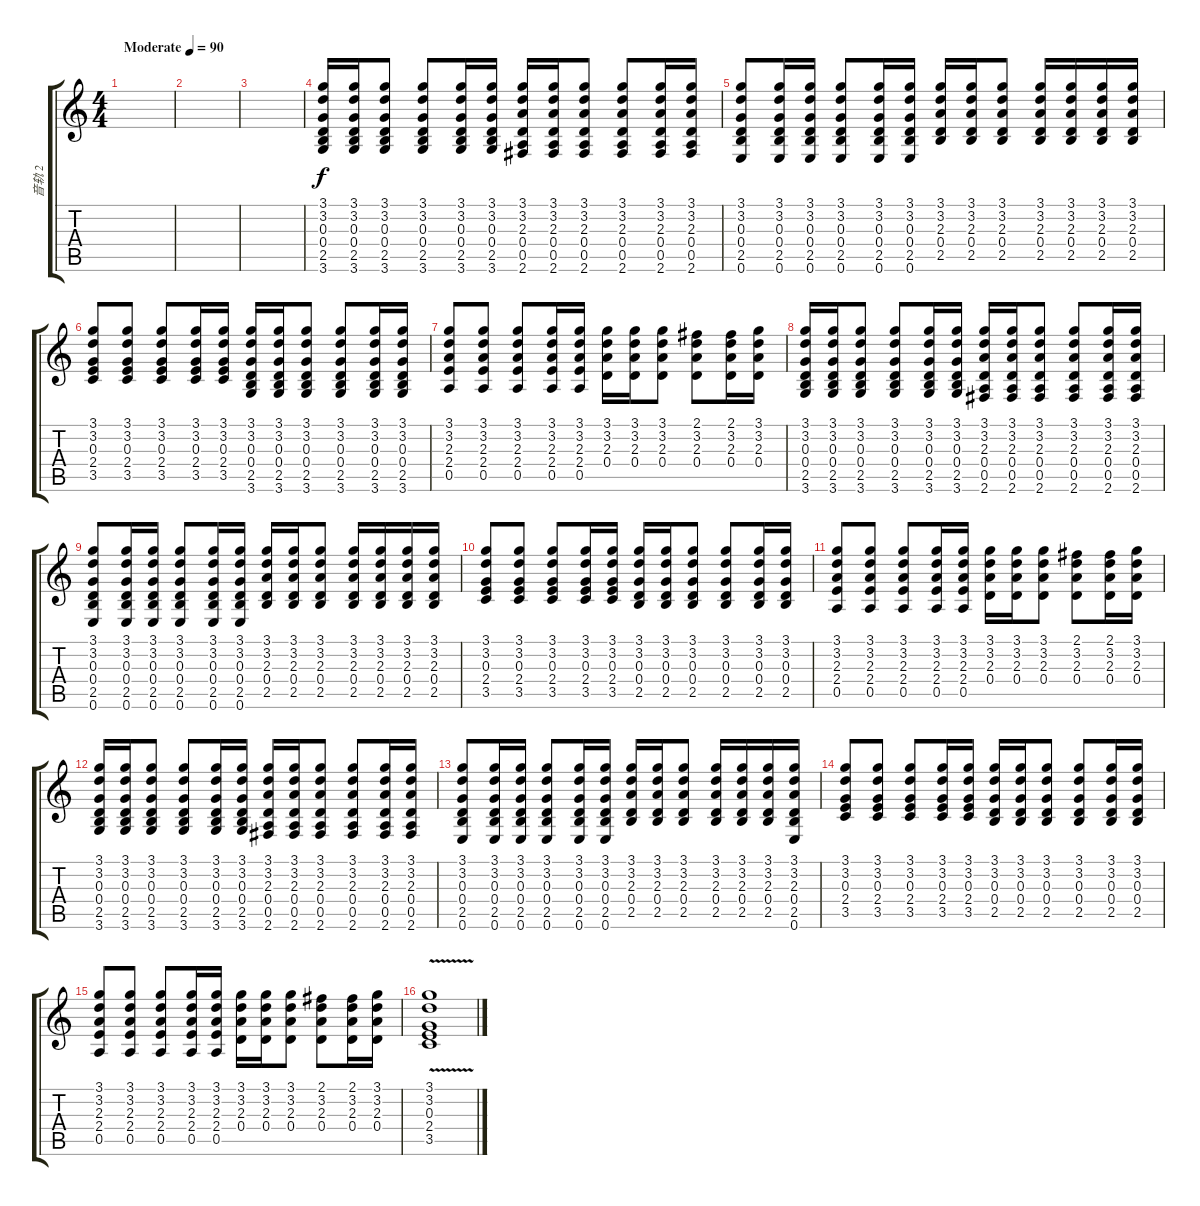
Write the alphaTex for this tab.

\track ("音轨 2" "音轨 2") {instrument acousticguitarsteel}
\staff {score tabs}
\tuning (E4 B3 G3 D3 A2 E2) {hide}
\ts (4 4)
\tempo (90 "Moderate")
\clef g2
\ks c
|
|
|
(3.1 3.2 0.3 0.4 2.5 3.6).16 (3.1 3.2 0.3 0.4 2.5 3.6).16 (3.1 3.2 0.3 0.4 2.5 3.6).8 (3.1 3.2 0.3 0.4 2.5 3.6).8 (3.1 3.2 0.3 0.4 2.5 3.6).16 (3.1 3.2 0.3 0.4 2.5 3.6).16 (3.1 3.2 2.3 0.4 0.5 2.6).16 (3.1 3.2 2.3 0.4 0.5 2.6).16 (3.1 3.2 2.3 0.4 0.5 2.6).8 (3.1 3.2 2.3 0.4 0.5 2.6).8 (3.1 3.2 2.3 0.4 0.5 2.6).16 (3.1 3.2 2.3 0.4 0.5 2.6).16 |
(3.1 3.2 0.3 0.4 2.5 0.6).8 (3.1 3.2 0.3 0.4 2.5 0.6).16 (3.1 3.2 0.3 0.4 2.5 0.6).16 (3.1 3.2 0.3 0.4 2.5 0.6).8 (3.1 3.2 0.3 0.4 2.5 0.6).16 (3.1 3.2 0.3 0.4 2.5 0.6).16 (3.1 3.2 2.3 0.4 2.5).16 (3.1 3.2 2.3 0.4 2.5).16 (3.1 3.2 2.3 0.4 2.5).8 (3.1 3.2 2.3 0.4 2.5).16 (3.1 3.2 2.3 0.4 2.5).16 (3.1 3.2 2.3 0.4 2.5).16 (3.1 3.2 2.3 0.4 2.5).16 |
(3.1 3.2 0.3 2.4 3.5).8 (3.1 3.2 0.3 2.4 3.5).8 (3.1 3.2 0.3 2.4 3.5).8 (3.1 3.2 0.3 2.4 3.5).16 (3.1 3.2 0.3 2.4 3.5).16 (3.1 3.2 0.3 0.4 2.5 3.6).16 (3.1 3.2 0.3 0.4 2.5 3.6).16 (3.1 3.2 0.3 0.4 2.5 3.6).8 (3.1 3.2 0.3 0.4 2.5 3.6).8 (3.1 3.2 0.3 0.4 2.5 3.6).16 (3.1 3.2 0.3 0.4 2.5 3.6).16 |
(3.1 3.2 2.3 2.4 0.5).8 (3.1 3.2 2.3 2.4 0.5).8 (3.1 3.2 2.3 2.4 0.5).8 (3.1 3.2 2.3 2.4 0.5).16 (3.1 3.2 2.3 2.4 0.5).16 (3.1 3.2 2.3 0.4).16 (3.1 3.2 2.3 0.4).16 (3.1 3.2 2.3 0.4).8 (2.1 3.2 2.3 0.4).8 (2.1 3.2 2.3 0.4).16 (3.1 3.2 2.3 0.4).16 |
(3.1 3.2 0.3 0.4 2.5 3.6).16 (3.1 3.2 0.3 0.4 2.5 3.6).16 (3.1 3.2 0.3 0.4 2.5 3.6).8 (3.1 3.2 0.3 0.4 2.5 3.6).8 (3.1 3.2 0.3 0.4 2.5 3.6).16 (3.1 3.2 0.3 0.4 2.5 3.6).16 (3.1 3.2 2.3 0.4 0.5 2.6).16 (3.1 3.2 2.3 0.4 0.5 2.6).16 (3.1 3.2 2.3 0.4 0.5 2.6).8 (3.1 3.2 2.3 0.4 0.5 2.6).8 (3.1 3.2 2.3 0.4 0.5 2.6).16 (3.1 3.2 2.3 0.4 0.5 2.6).16 |
(3.1 3.2 0.3 0.4 2.5 0.6).8 (3.1 3.2 0.3 0.4 2.5 0.6).16 (3.1 3.2 0.3 0.4 2.5 0.6).16 (3.1 3.2 0.3 0.4 2.5 0.6).8 (3.1 3.2 0.3 0.4 2.5 0.6).16 (3.1 3.2 0.3 0.4 2.5 0.6).16 (3.1 3.2 2.3 0.4 2.5).16 (3.1 3.2 2.3 0.4 2.5).16 (3.1 3.2 2.3 0.4 2.5).8 (3.1 3.2 2.3 0.4 2.5).16 (3.1 3.2 2.3 0.4 2.5).16 (3.1 3.2 2.3 0.4 2.5).16 (3.1 3.2 2.3 0.4 2.5).16 |
(3.1 3.2 0.3 2.4 3.5).8 (3.1 3.2 0.3 2.4 3.5).8 (3.1 3.2 0.3 2.4 3.5).8 (3.1 3.2 0.3 2.4 3.5).16 (3.1 3.2 0.3 2.4 3.5).16 (3.1 3.2 0.3 0.4 2.5).16 (3.1 3.2 0.3 0.4 2.5).16 (3.1 3.2 0.3 0.4 2.5).8 (3.1 3.2 0.3 0.4 2.5).8 (3.1 3.2 0.3 0.4 2.5).16 (3.1 3.2 0.3 0.4 2.5).16 |
(3.1 3.2 2.3 2.4 0.5).8 (3.1 3.2 2.3 2.4 0.5).8 (3.1 3.2 2.3 2.4 0.5).8 (3.1 3.2 2.3 2.4 0.5).16 (3.1 3.2 2.3 2.4 0.5).16 (3.1 3.2 2.3 0.4).16 (3.1 3.2 2.3 0.4).16 (3.1 3.2 2.3 0.4).8 (2.1 3.2 2.3 0.4).8 (2.1 3.2 2.3 0.4).16 (3.1 3.2 2.3 0.4).16 |
(3.1 3.2 0.3 0.4 2.5 3.6).16 (3.1 3.2 0.3 0.4 2.5 3.6).16 (3.1 3.2 0.3 0.4 2.5 3.6).8 (3.1 3.2 0.3 0.4 2.5 3.6).8 (3.1 3.2 0.3 0.4 2.5 3.6).16 (3.1 3.2 0.3 0.4 2.5 3.6).16 (3.1 3.2 2.3 0.4 0.5 2.6).16 (3.1 3.2 2.3 0.4 0.5 2.6).16 (3.1 3.2 2.3 0.4 0.5 2.6).8 (3.1 3.2 2.3 0.4 0.5 2.6).8 (3.1 3.2 2.3 0.4 0.5 2.6).16 (3.1 3.2 2.3 0.4 0.5 2.6).16 |
(3.1 3.2 0.3 0.4 2.5 0.6).8 (3.1 3.2 0.3 0.4 2.5 0.6).16 (3.1 3.2 0.3 0.4 2.5 0.6).16 (3.1 3.2 0.3 0.4 2.5 0.6).8 (3.1 3.2 0.3 0.4 2.5 0.6).16 (3.1 3.2 0.3 0.4 2.5 0.6).16 (3.1 3.2 2.3 0.4 2.5).16 (3.1 3.2 2.3 0.4 2.5).16 (3.1 3.2 2.3 0.4 2.5).8 (3.1 3.2 2.3 0.4 2.5).16 (3.1 3.2 2.3 0.4 2.5).16 (3.1 3.2 2.3 0.4 2.5).16 (3.1 3.2 2.3 0.4 2.5 0.6).16 |
(3.1 3.2 0.3 2.4 3.5).8 (3.1 3.2 0.3 2.4 3.5).8 (3.1 3.2 0.3 2.4 3.5).8 (3.1 3.2 0.3 2.4 3.5).16 (3.1 3.2 0.3 2.4 3.5).16 (3.1 3.2 0.3 0.4 2.5).16 (3.1 3.2 0.3 0.4 2.5).16 (3.1 3.2 0.3 0.4 2.5).8 (3.1 3.2 0.3 0.4 2.5).8 (3.1 3.2 0.3 0.4 2.5).16 (3.1 3.2 0.3 0.4 2.5).16 |
(3.1 3.2 2.3 2.4 0.5).8 (3.1 3.2 2.3 2.4 0.5).8 (3.1 3.2 2.3 2.4 0.5).8 (3.1 3.2 2.3 2.4 0.5).16 (3.1 3.2 2.3 2.4 0.5).16 (3.1 3.2 2.3 0.4).16 (3.1 3.2 2.3 0.4).16 (3.1 3.2 2.3 0.4).8 (2.1 3.2 2.3 0.4).8 (2.1 3.2 2.3 0.4).16 (3.1 3.2 2.3 0.4).16 |
(3.1{v} 3.2 0.3 2.4 3.5).1
